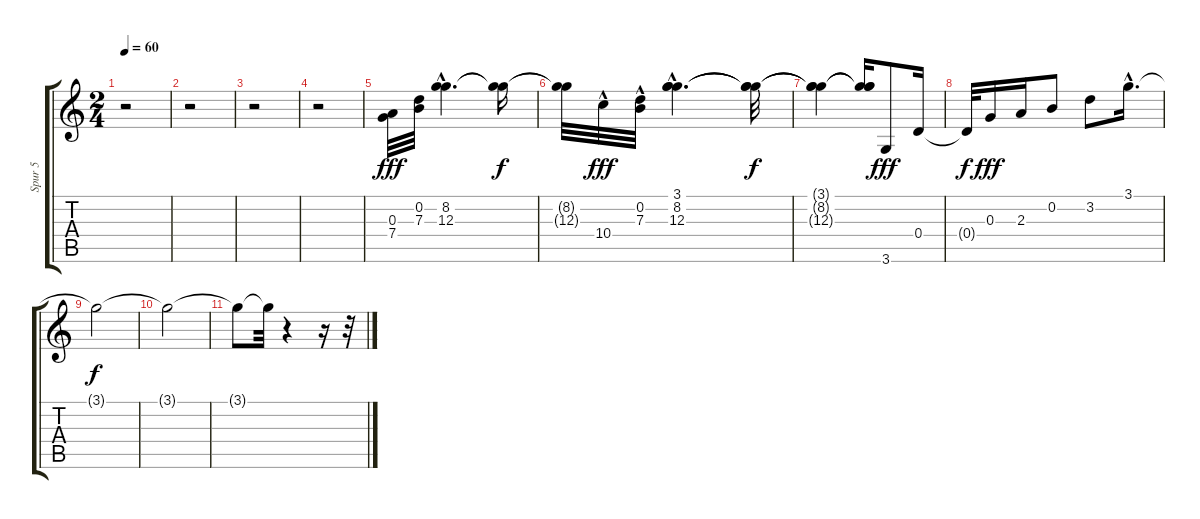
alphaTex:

\track ("Spur 5" "Spur 5") {instrument acousticguitarsteel}
\staff {score tabs}
\tuning (E4 B3 G3 D3 A2 E2) {hide}
\ts (2 4)
\tempo 60
\clef g2
\ks c
r.2{dy f} |
r.2 |
r.2 |
r.2 |
(0.3 7.4).32{dy fff} (0.2 7.3).32 (8.2{hac} 12.3{hac}).4{d} (8.2{t} 12.3{t}).16{dy f} |
(8.2{t} 12.3{t}).32 10.4{hac}.32{dy fff} (0.2{hac} 7.3{hac}).32 (3.1{hac} 8.2{hac} 12.3{hac}).4{d} (3.1{t} 8.2{t} 12.3{t}).32{dy f} |
(3.1{t} 8.2{t} 12.3{t}).4 (3.1{t} 8.2{t} 12.3{t}).16 3.6.8{dy fff} 0.4.16 |
0.4{t}.32{dy f} 0.3.16{dy fff} 2.3.16 0.2.8 3.2.8 3.1{hac}.16{d} |
3.1{t}.2{dy f} |
3.1{t}.2 |
3.1{t}.8 3.1{t}.32 r.4 r.16 r.32
